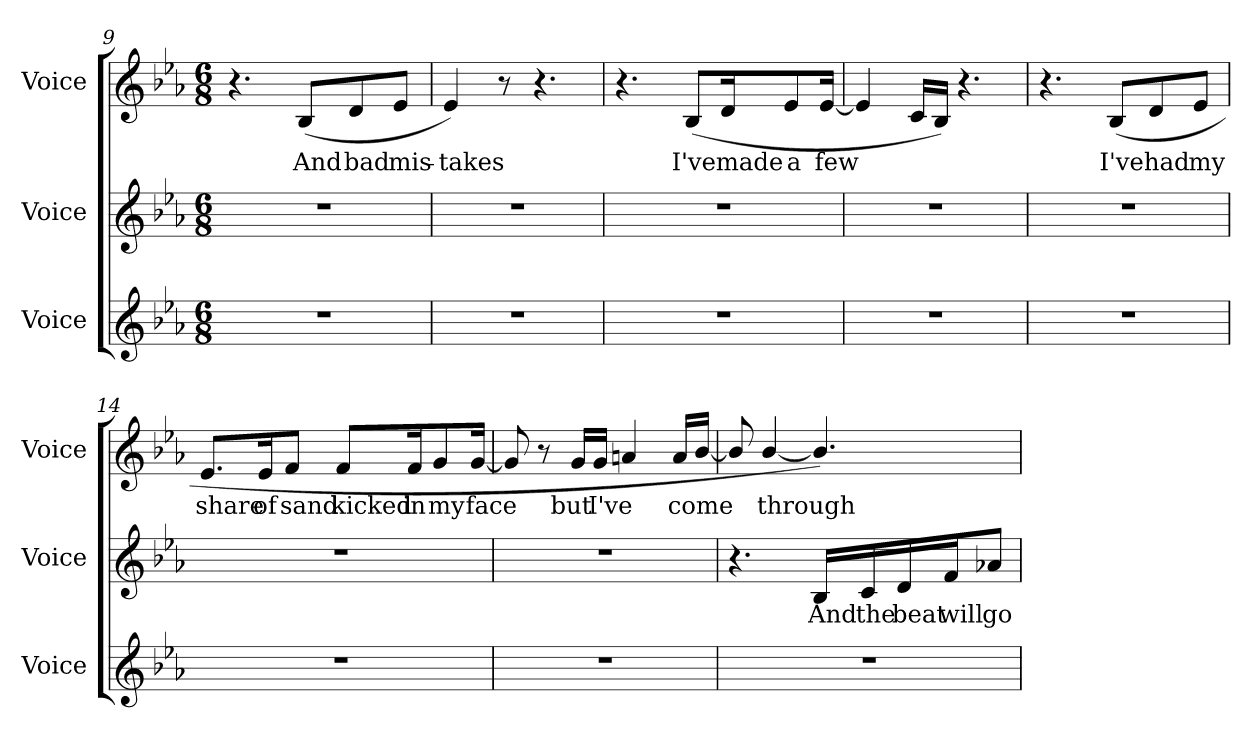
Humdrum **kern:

**kern	**kern	**text	**kern	**text
*part3	*part2	*part2	*part1	*part1
*staff3	*staff2	*staff2	*staff1	*staff1
*I"Voice	*I"Voice	*	*I"Voice	*
*I'Voice	*I'Voice	*	*I'Voice	*
*clefG2	*clefG2	*	*clefG2	*
*k[b-e-a-]	*k[b-e-a-]	*	*k[b-e-a-]	*
*c:	*c:	*	*c:	*
*M6/8	*M6/8	*	*M6/8	*
=9	=9	=9	=9	=9
!LO:N:vis=1	!LO:N:vis=1	!	!	!
2.r	2.r	.	4.r	.
!	!	!	!	!LO:LY:b:color=#000000
.	.	.	(8B-i/L	And
!	!	!	!	!LO:LY:b:color=#000000
.	.	.	8di/	bad
!	!	!	!	!LO:LY:b:color=#000000
.	.	.	8e-i/J	mis-
=10	=10	=10	=10	=10
!LO:N:vis=1	!LO:N:vis=1	!	!	!
!	!	!	!	!LO:LY:b:color=#000000
2.r	2.r	.	4e-i/)	-takes
.	.	.	8r	.
.	.	.	4.r	.
=11	=11	=11	=11	=11
!LO:N:vis=1	!LO:N:vis=1	!	!	!
2.r	2.r	.	4.r	.
!	!	!	!	!LO:LY:b:color=#000000
.	.	.	(8B-i/L	I've
!	!	!	!	!LO:LY:b:color=#000000
.	.	.	16di/k	made
!	!	!	!	!LO:LY:b:color=#000000
.	.	.	8e-i/	a
!	!	!	!	!LO:LY:b:color=#000000
.	.	.	[16e-i/Jk	few
!!LO:LB:g=z
=12	=12	=12	=12	=12
!LO:N:vis=1	!LO:N:vis=1	!	!	!
2.r	2.r	.	4e-i/]	.
.	.	.	16ci/LL	.
.	.	.	16B-i/JJ)	.
.	.	.	4.r	.
=13	=13	=13	=13	=13
!LO:N:vis=1	!LO:N:vis=1	!	!	!
2.r	2.r	.	4.r	.
!	!	!	!	!LO:LY:b:color=#000000
.	.	.	(8B-i/L	I've
!	!	!	!	!LO:LY:b:color=#000000
.	.	.	8di/	had
!	!	!	!	!LO:LY:b:color=#000000
.	.	.	8e-i/J	my
=14	=14	=14	=14	=14
!LO:N:vis=1	!LO:N:vis=1	!	!	!
!	!	!	!	!LO:LY:b:color=#000000
2.r	2.r	.	8.e-i/L	share
!	!	!	!	!LO:LY:b:color=#000000
.	.	.	16e-i/k	of
!	!	!	!	!LO:LY:b:color=#000000
.	.	.	8fi/J	sand
!	!	!	!	!LO:LY:b:color=#000000
.	.	.	8fi/L	kicked
!	!	!	!	!LO:LY:b:color=#000000
.	.	.	16fi/k	in
!	!	!	!	!LO:LY:b:color=#000000
.	.	.	8gi/	my
!	!	!	!	!LO:LY:b:color=#000000
.	.	.	[16gi/Jk	face
=15	=15	=15	=15	=15
!LO:N:vis=1	!LO:N:vis=1	!	!	!
2.r	2.r	.	8gi/]	.
.	.	.	8r	.
!	!	!	!	!LO:LY:b:color=#000000
.	.	.	16gi/LL	but
!	!	!	!	!LO:LY:b:color=#000000
.	.	.	16gi/JJ	I've
.	.	.	4ani/	.
!	!	!	!	!LO:LY:b:color=#000000
.	.	.	16ai/LL	come
.	.	.	[16b-i/JJ	.
!!LO:PB:g=z
=16	=16	=16	=16	=16
!LO:N:vis=1	!	!	!	!
2.r	4.r	.	8b-i/]	.
!	!	!	!	!LO:LY:b:color=#000000
.	.	.	[4b-i/	through
!	!	!LO:LY:b:color=#000000	!	!
.	16B-i/LL	And	4.b-i/])	.
!	!	!LO:LY:b:color=#000000	!	!
.	16ci/	the	.	.
!	!	!LO:LY:b:color=#000000	!	!
.	16di/	beat	.	.
!	!	!LO:LY:b:color=#000000	!	!
.	16fi/J	will	.	.
!	!	!LO:LY:b:color=#000000	!	!
.	8a-Xi/J	go	.	.
=	=	=	=	=
*-	*-	*-	*-	*-
